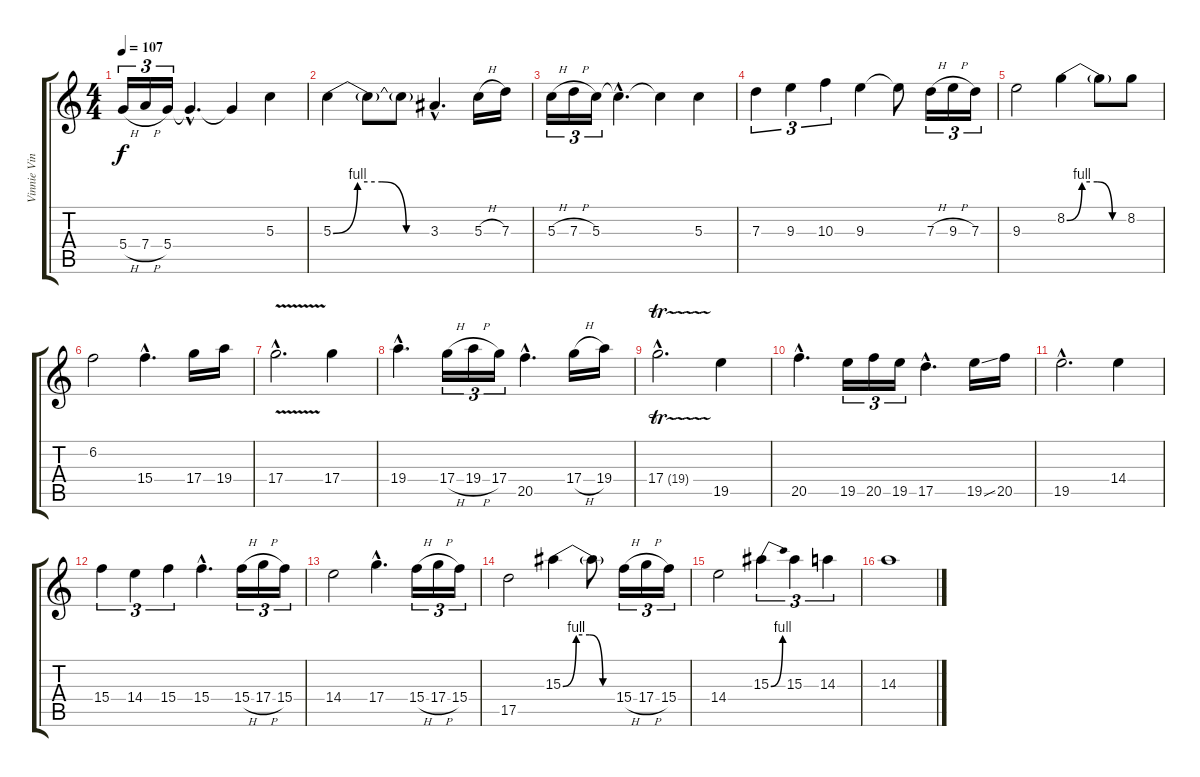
\track ("Vinnie Vincent - guitar (lead)" "Vinnie Vin") {instrument overdrivenguitar}
\staff {score tabs}
\tuning (E4 B3 G3 D3 A2 E2) {hide}
\ts (4 4)
\tempo 107
\clef g2
\ks c
5.4{h}.16{tu (3 2) dy f} 7.4{h}.16{tu (3 2)} 5.4.16{tu (3 2)} 5.4{hac t}.4{d} 5.4{t}.4 5.3.4 |
5.3{be (custom 0 0 15 4 30 4 45 0 60 0)}.4 5.3{t}.8 5.3{t}.8 3.3{hac}.4{d} 5.3{h}.16 7.3.16 |
5.3{h}.16{tu (3 2)} 7.3{h}.16{tu (3 2)} 5.3.16{tu (3 2)} 5.3{hac t}.4{d} 5.3{t}.4 5.3.4 |
7.3.4{tu (3 2)} 9.3.4{tu (3 2)} 10.3.4{tu (3 2)} 9.3.4 9.3{t}.8 7.3{h}.16{tu (3 2)} 9.3{h}.16{tu (3 2)} 7.3.16{tu (3 2)} |
9.3.2 8.2{be (custom 0 0 15 4 30 4 45 0 60 0)}.4 8.2{t}.8 8.2.8 |
6.2.2 15.4{hac}.4{d} 17.4.16 19.4.16 |
17.4{v hac}.2{d} 17.4.4 |
19.4{hac}.4{d} 17.4{h}.16{tu (3 2)} 19.4{h}.16{tu (3 2)} 17.4.16{tu (3 2)} 20.5{hac}.4{d} 17.4{h}.16 19.4.16 |
17.4{tr (19 32) hac}.2{d} 19.5.4 |
20.5{hac}.4{d} 19.5.16{tu (3 2)} 20.5.16{tu (3 2)} 19.5.16{tu (3 2)} 17.5{hac}.4{d} 19.5{ss}.16 20.5.16 |
19.5{hac}.2{d} 14.4.4 |
15.4.4{tu (3 2)} 14.4.4{tu (3 2)} 15.4.4{tu (3 2)} 15.4{hac}.4{d} 15.4{h}.16{tu (3 2)} 17.4{h}.16{tu (3 2)} 15.4.16{tu (3 2)} |
14.4.2 17.4{hac}.4{d} 15.4{h}.16{tu (3 2)} 17.4{h}.16{tu (3 2)} 15.4.16{tu (3 2)} |
17.5.2 15.3{be (custom 0 0 15 4 30 4 45 0 60 0)}.4 15.3{t}.8 15.4{h}.16{tu (3 2)} 17.4{h}.16{tu (3 2)} 15.4.16{tu (3 2)} |
14.4.2 15.3{be (bend 0 0 60 4)}.4{tu (3 2)} 15.3.4{tu (3 2)} 14.3.4{tu (3 2)} |
14.3.1
